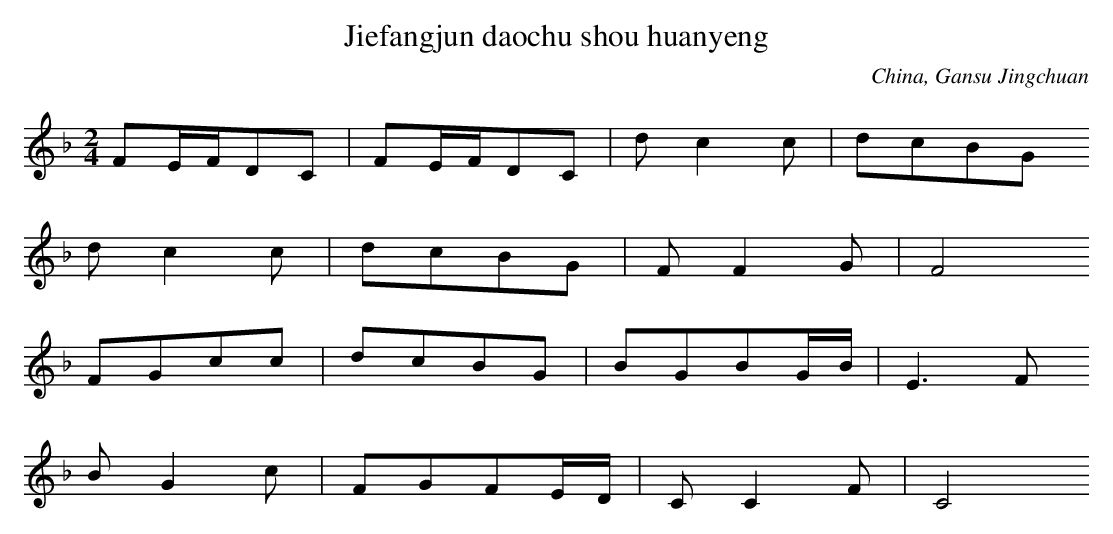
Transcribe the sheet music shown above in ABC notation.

X:1
T: Jiefangjun daochu shou huanyeng
O: China, Gansu Jingchuan
M: 2/4
L: 1/16
K: F
F2EFD2C2 | F2EFD2C2 | d2c4c2 | d2c2B2G2
d2c4c2 | d2c2B2G2 | F2F4G2 | F8
F2G2c2c2 | d2c2B2G2 | B2G2B2GB | E6F2
B2G4c2 | F2G2F2ED | C2C4F2 | C8
